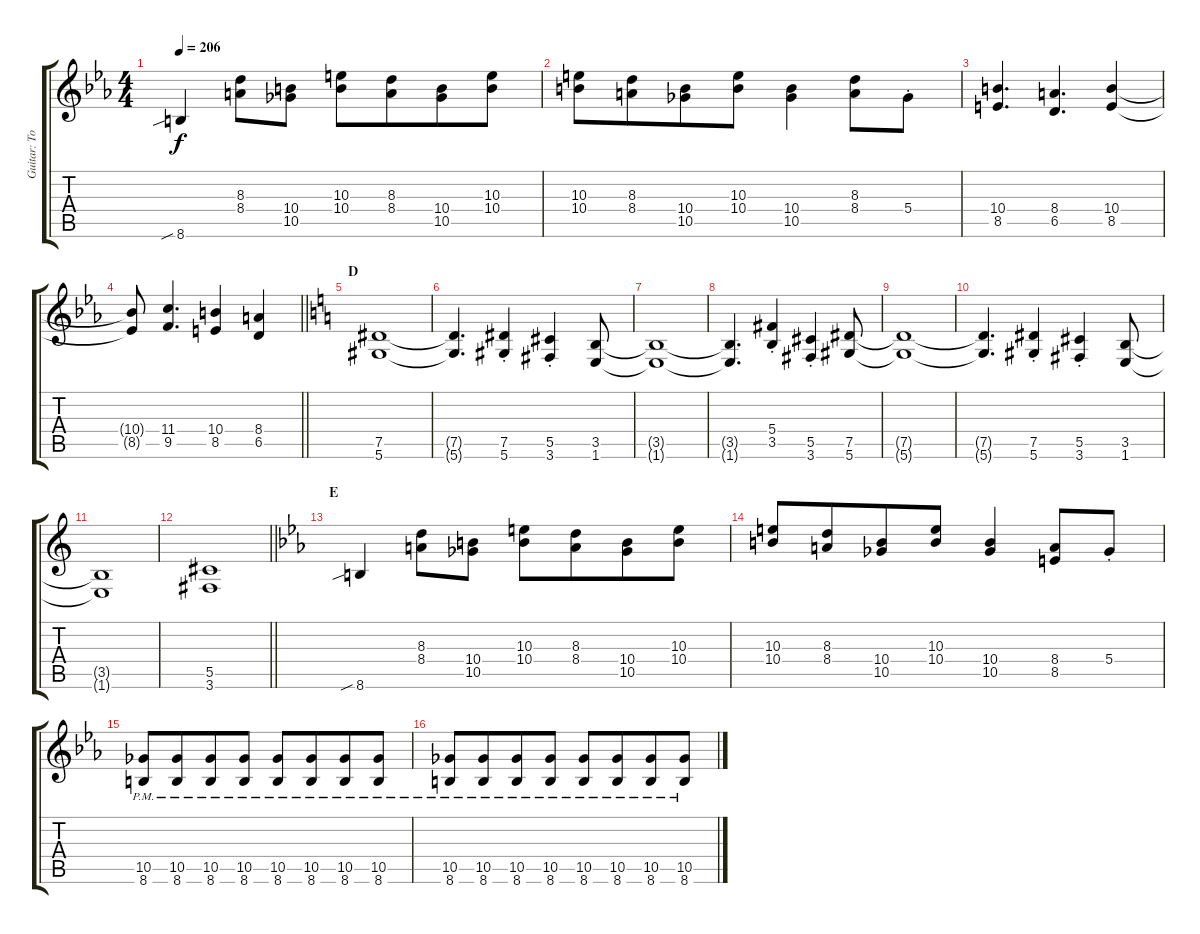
\track ("Guitar: Tony" "Guitar: To") {instrument overdrivenguitar}
\staff {score tabs}
\tuning (Eb4 Bb3 Gb3 Db3 Ab2 Eb2) {hide}
\ts (4 4)
\tempo 206
\clef g2
\ks eb
8.6{sib}.4{dy f} (8.3 8.4).8 (10.4 10.5).8 (10.3 10.4).8 (8.3 8.4).8{beam merge} (10.4 10.5).8 (10.3 10.4).8 |
(10.3 10.4).8 (8.3 8.4).8{beam merge} (10.4 10.5).8 (10.3 10.4).8{beam merge} (10.4 10.5).4{beam merge} (8.3 8.4).8 5.4{st}.8 |
(10.4 8.5).4{d} (8.4 6.5).4{d} (10.4 8.5).4 |
\barLineRight lightlight
(10.4{t} 8.5{t}).8 (11.4 9.5).4{d} (10.4 8.5).4 (8.4 6.5).4 |
\section ("" "D")
\ks c
(7.5 5.6).1 |
(7.5{t} 5.6{t}).4{d} (7.5{st} 5.6{st}).4 (5.5{st} 3.6{st}).4 (3.5 1.6).8 |
(3.5{t} 1.6{t}).1 |
(3.5{t} 1.6{t}).4{d} (5.4{st} 3.5{st}).4 (5.5{st} 3.6{st}).4 (7.5 5.6).8 |
(7.5{t} 5.6{t}).1 |
(7.5{t} 5.6{t}).4{d} (7.5{st} 5.6{st}).4 (5.5{st} 3.6{st}).4 (3.5 1.6).8 |
(3.5{t} 1.6{t}).1 |
\barLineRight lightlight
(5.5 3.6).1 |
\section ("" "E")
\ks eb
8.6{sib}.4 (8.3 8.4).8 (10.4 10.5).8 (10.3 10.4).8 (8.3 8.4).8{beam merge} (10.4 10.5).8 (10.3 10.4).8 |
(10.3 10.4).8 (8.3 8.4).8{beam merge} (10.4 10.5).8 (10.3 10.4).8{beam merge} (10.4 10.5).4{beam merge} (8.4 8.5).8 5.4{st}.8 |
(10.5{pm} 8.6{pm}).8 (10.5{pm} 8.6{pm}).8{beam merge} (10.5{pm} 8.6{pm}).8 (10.5{pm} 8.6{pm}).8 (10.5{pm} 8.6{pm}).8 (10.5{pm} 8.6{pm}).8{beam merge} (10.5{pm} 8.6{pm}).8 (10.5{pm} 8.6{pm}).8 |
(10.5{pm} 8.6{pm}).8 (10.5{pm} 8.6{pm}).8{beam merge} (10.5{pm} 8.6{pm}).8 (10.5{pm} 8.6{pm}).8 (10.5{pm} 8.6{pm}).8 (10.5{pm} 8.6{pm}).8{beam merge} (10.5{pm} 8.6{pm}).8 (10.5{pm} 8.6{pm}).8
